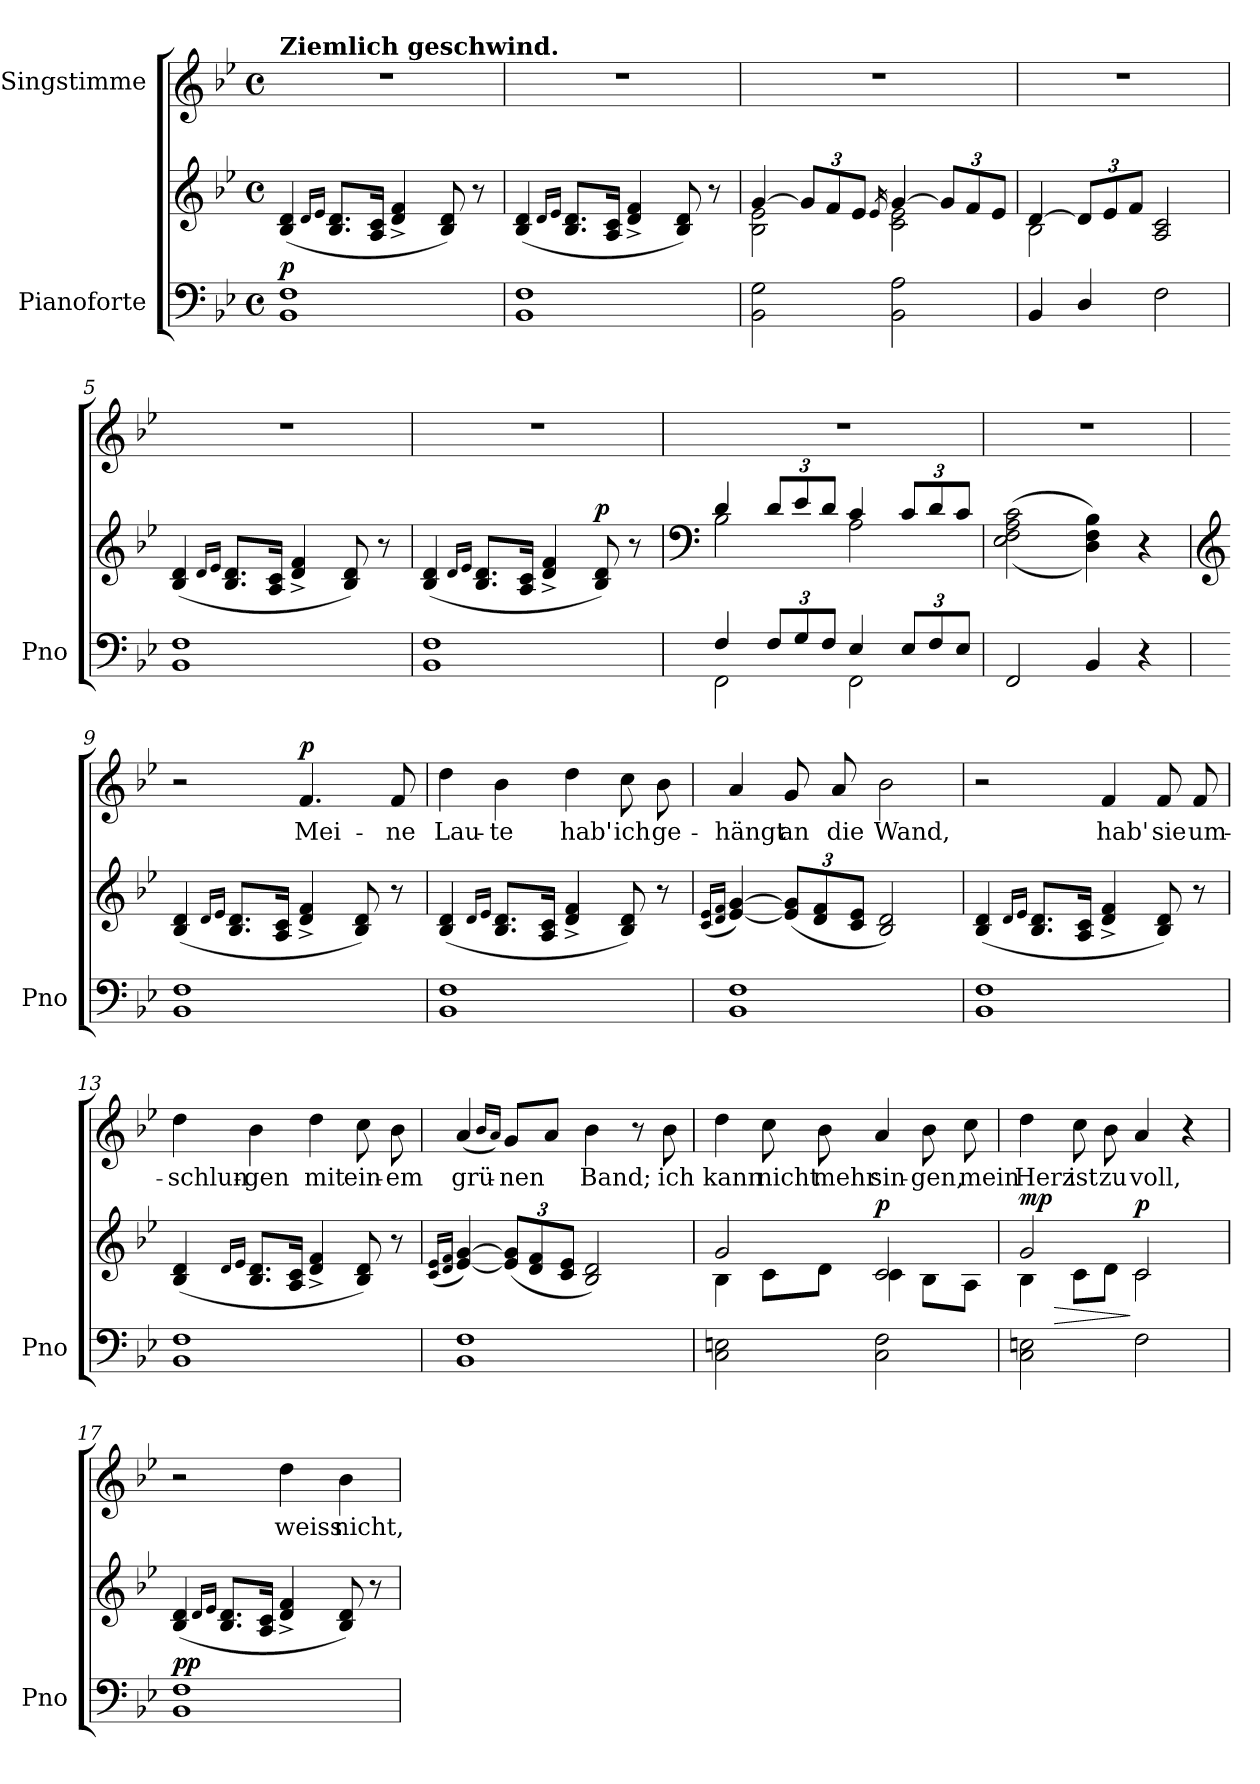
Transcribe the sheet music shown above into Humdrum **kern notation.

**kern	**kern	**dynam	**kern	**text	**dynam
*part2	*part2	*part2	*part1	*part1	*part1
*staff3	*staff2	*staff2/3	*staff1	*staff1	*staff1
*I"Pianoforte	*	*	*I"Singstimme	*	*
*I'Pno	*	*	*	*	*
*clefF4	*clefG2	*	*clefG2	*	*
*k[b-e-]	*k[b-e-]	*	*k[b-e-]	*	*
*M4/4	*M4/4	*	*M4/4	*	*
*met(c)	*met(c)	*	*met(c)	*	*
=1	=1	=1	=1	=1	=1
!	!	!	!LO:TX:a:B:t=Ziemlich geschwind.	!	!
!	!	!LO:DY:a=2	!	!	!
1BB- 1F	(4B-/ 4d/	p	1r	.	.
.	16qd/LL	.	.	.	.
.	16qe-/JJ	.	.	.	.
.	8.B-/ 8.d/L	.	.	.	.
.	16A/ 16c/Jk	.	.	.	.
.	4d/^ 4f/^	.	.	.	.
.	8B-/ 8d/)	.	.	.	.
.	8r	.	.	.	.
=2	=2	=2	=2	=2	=2
1BB- 1F	(4B-/ 4d/	.	1r	.	.
.	16qd/LL	.	.	.	.
.	16qe-/JJ	.	.	.	.
.	8.B-/ 8.d/L	.	.	.	.
.	16A/ 16c/Jk	.	.	.	.
.	4d/^ 4f/^	.	.	.	.
.	8B-/ 8d/)	.	.	.	.
.	8r	.	.	.	.
=3	=3	=3	=3	=3	=3
*	*^	*	*	*	*
2BB-\ 2G\	[4g/	2B-\ 2e-\	.	1r	.	.
.	12g/L]	.	.	.	.	.
.	12f/	.	.	.	.	.
.	12e-/J	.	.	.	.	.
.	16qe-/	.	.	.	.	.
2BB-\ 2A\	[4g/	2c\ 2e-\	.	.	.	.
.	12g/L]	.	.	.	.	.
.	12f/	.	.	.	.	.
.	12e-/J	.	.	.	.	.
=4	=4	=4	=4	=4	=4	=4
4BB-/	[4d/	2B-\	.	1r	.	.
*	*Xbrackettup	*	*	*	*	*
4D/	12d/L]	.	.	.	.	.
.	12e-/	.	.	.	.	.
.	12f/J	.	.	.	.	.
2F\	2A/ 2c/	2ryy	.	.	.	.
*	*v	*v	*	*	*	*
=5	=5	=5	=5	=5	=5
1BB- 1F	(4B-/ 4d/	.	1r	.	.
.	16qd/LL	.	.	.	.
.	16qe-/JJ	.	.	.	.
.	8.B-/ 8.d/L	.	.	.	.
.	16A/ 16c/Jk	.	.	.	.
.	4d/^ 4f/^	.	.	.	.
.	8B-/ 8d/)	.	.	.	.
.	8r	.	.	.	.
!!LO:LB:g=z
=6	=6	=6	=6	=6	=6
1BB- 1F	(4B-/ 4d/	.	1r	.	.
.	16qd/LL	.	.	.	.
.	16qe-/JJ	.	.	.	.
.	8.B-/ 8.d/L	.	.	.	.
.	16A/ 16c/Jk	.	.	.	.
.	4d/^ 4f/^	.	.	.	.
!	!	!LO:DY:a	!	!	!
.	8B-/ 8d/)	p	.	.	.
.	8r	.	.	.	.
=7	=7	=7	=7	=7	=7
*	*clefF4	*	*	*	*
*^	*^	*	*	*	*
4F/	2FF\	4d/	2B-\	.	1r	.	.
*Xbrackettup	*	*	*	*	*	*	*
12F/L	.	12d/L	.	.	.	.	.
12G/	.	12e-/	.	.	.	.	.
12F/J	.	12d/J	.	.	.	.	.
4E-/	2FF\	4c/	2A\	.	.	.	.
12E-/L	.	12c/L	.	.	.	.	.
12F/	.	12d/	.	.	.	.	.
12E-/J	.	12c/J	.	.	.	.	.
*v	*v	*	*	*	*	*	*
*	*v	*v	*	*	*	*
=8	=8	=8	=8	=8	=8
2FF/	((2E-\ 2F\ 2A\ 2c\	.	1r	.	.
4BB-/	4D\ 4F\ 4B-\))	.	.	.	.
4r	4r	.	.	.	.
=9	=9	=9	=9	=9	=9
*	*clefG2	*	*	*	*
1BB- 1F	(4B-/ 4d/	.	2r	.	.
.	16qd/LL	.	.	.	.
.	16qe-/JJ	.	.	.	.
.	8.B-/ 8.d/L	.	.	.	.
.	16A/ 16c/Jk	.	.	.	.
!	!	!	!	!LO:LY:b	!LO:DY:a
.	4d/^ 4f/^	.	4.f/	Mei-	p
.	8B-/ 8d/)	.	.	.	.
!	!	!	!	!LO:LY:b	!
.	8r	.	8f/	-ne	.
=10	=10	=10	=10	=10	=10
!	!	!	!	!LO:LY:b	!
1BB- 1F	(4B-/ 4d/	.	4dd\	Lau-	.
.	16qd/LL	.	.	.	.
.	16qe-/JJ	.	.	.	.
!	!	!	!	!LO:LY:b	!
.	8.B-/ 8.d/L	.	4b-\	-te	.
.	16A/ 16c/Jk	.	.	.	.
!	!	!	!	!LO:LY:b	!
.	4d/^ 4f/^	.	4dd\	hab'	.
!	!	!	!	!LO:LY:b	!
.	8B-/ 8d/)	.	8cc\	ich	.
!	!	!	!	!LO:LY:b	!
.	8r	.	8b-\	ge-	.
=11	=11	=11	=11	=11	=11
.	(16qc/ 16qe-/LL	.	.	.	.
.	16qd/ 16qf/JJ	.	.	.	.
!	!	!	!	!LO:LY:b	!
1BB- 1F	[4e-/ [4g/)	.	4a/	-hängt	.
!	!	!	!	!LO:LY:b	!
.	(12e-/] 12g/]L	.	8g/	an	.
.	12d/ 12f/	.	.	.	.
!	!	!	!	!LO:LY:b	!
.	.	.	8a/	die	.
.	12c/ 12e-/J	.	.	.	.
!	!	!	!	!LO:LY:b	!
.	2B-/ 2d/)	.	2b-\	Wand,	.
!!LO:LB:g=z
=12	=12	=12	=12	=12	=12
1BB- 1F	(4B-/ 4d/	.	2r	.	.
.	16qd/LL	.	.	.	.
.	16qe-/JJ	.	.	.	.
.	8.B-/ 8.d/L	.	.	.	.
.	16A/ 16c/Jk	.	.	.	.
!	!	!	!	!LO:LY:b	!
.	4d/^ 4f/^	.	4f/	hab'	.
!	!	!	!	!LO:LY:b	!
.	8B-/ 8d/)	.	8f/	sie	.
!	!	!	!	!LO:LY:b	!
.	8r	.	8f/	um-	.
=13	=13	=13	=13	=13	=13
!	!	!	!	!LO:LY:b	!
1BB- 1F	(4B-/ 4d/	.	4dd\	-schlun-	.
.	16qd/LL	.	.	.	.
.	16qe-/JJ	.	.	.	.
!	!	!	!	!LO:LY:b	!
.	8.B-/ 8.d/L	.	4b-\	-gen	.
.	16A/ 16c/Jk	.	.	.	.
!	!	!	!	!LO:LY:b	!
.	4d/^ 4f/^	.	4dd\	mit	.
!	!	!	!	!LO:LY:b	!
.	8B-/ 8d/)	.	8cc\	ein-	.
!	!	!	!	!LO:LY:b	!
.	8r	.	8b-\	-em	.
=14	=14	=14	=14	=14	=14
.	(16qc/ 16qe-/LL	.	.	.	.
.	16qd/ 16qf/JJ	.	.	.	.
!	!	!	!	!LO:LY:b	!
1BB- 1F	[4e-/ [4g/)	.	(4a/	grü-	.
.	.	.	16qb-/LL	.	.
.	.	.	16qa/JJ)	.	.
!	!	!	!	!LO:LY:b	!
.	(12e-/] 12g/]L	.	8g/L	-nen	.
.	12d/ 12f/	.	.	.	.
.	.	.	8a/J	.	.
.	12c/ 12e-/J	.	.	.	.
!	!	!	!	!LO:LY:b	!
.	2B-/ 2d/)	.	4b-\	Band;	.
.	.	.	8r	.	.
!	!	!	!	!LO:LY:b	!
.	.	.	8b-\	ich	.
=15	=15	=15	=15	=15	=15
*	*^	*	*	*	*
!	!	!	!	!	!LO:LY:b	!
2C\ 2En\	2g/	4B-\	.	4dd\	kann	.
!	!	!	!	!	!LO:LY:b	!
.	.	8c\L	.	8cc\	nicht	.
!	!	!	!	!	!LO:LY:b	!
.	.	8d\J	.	8b-\	mehr	.
!	!	!	!LO:DY:a	!	!LO:LY:b	!
2C\ 2F\	2c/	4c\	p	4a/	sin-	.
!	!	!	!	!	!LO:LY:b	!
.	.	8B-\L	.	8b-\	-gen,	.
!	!	!	!	!	!LO:LY:b	!
.	.	8A\J	.	8cc\	mein	.
=16	=16	=16	=16	=16	=16	=16
!	!	!	!LO:HP:b	!	!LO:LY:b	!
!	!	!	!LO:DY:n=1:a	!	!	!
2C\ 2En\	2g/	4B-\	> mp	4dd\	Herz	.
!	!	!	!	!	!LO:LY:b	!
.	.	8c\L	.	8cc\	ist	.
!	!	!	!	!	!LO:LY:b	!
.	.	8d\J	.	8b-\	zu	.
!	!	!	!LO:DY:n=2:a	!	!LO:LY:b	!
2F\	2c/	2c\	] p	4a/	voll,	.
.	.	.	.	4r	.	.
*	*v	*v	*	*	*	*
!!LO:LB:g=z
=17	=17	=17	=17	=17	=17
!	!	!LO:DY:a=2	!	!	!
1BB- 1F	(4B-/ 4d/	pp	2r	.	.
.	16qd/LL	.	.	.	.
.	16qe-/JJ	.	.	.	.
.	8.B-/ 8.d/L	.	.	.	.
.	16A/ 16c/Jk	.	.	.	.
!	!	!	!	!LO:LY:b	!
.	4d/^ 4f/^	.	4dd\	weiss	.
!	!	!	!	!LO:LY:b	!
.	8B-/ 8d/)	.	4b-\	nicht,	.
.	8r	.	.	.	.
=	=	=	=	=	=
*-	*-	*-	*-	*-	*-
